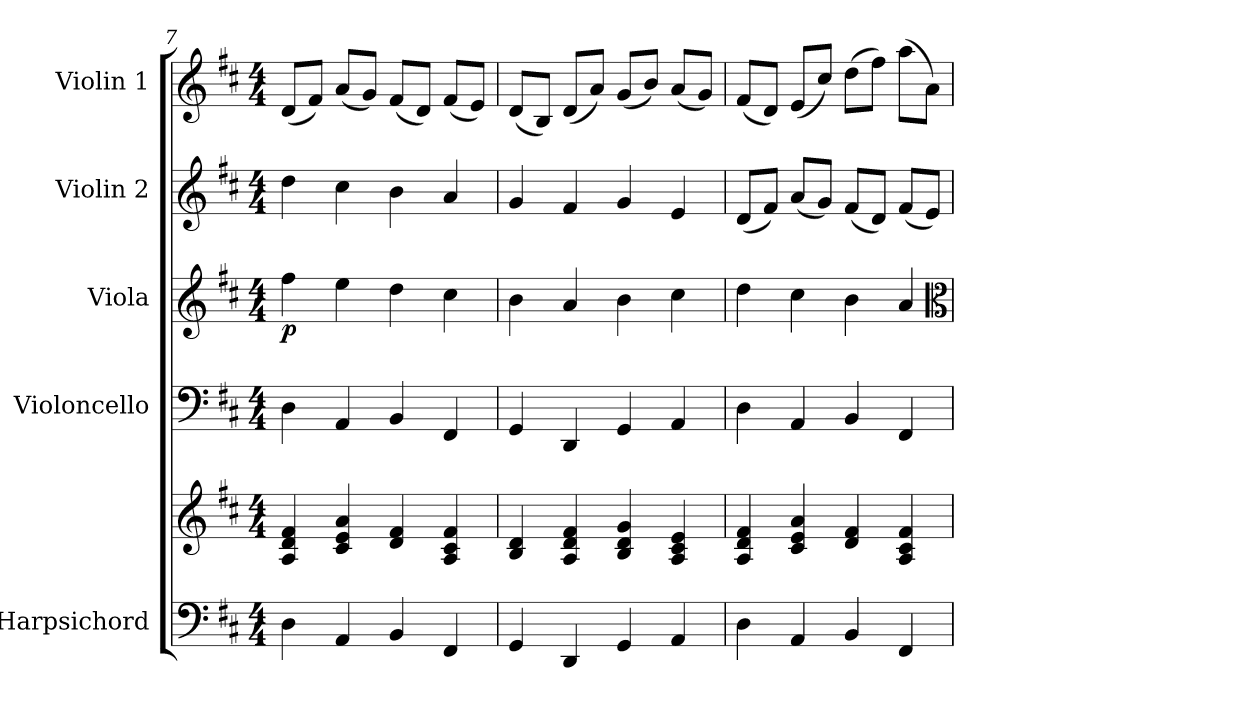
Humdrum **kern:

**kern	**kern	**kern	**kern	**dynam	**kern	**kern
*part5	*part5	*part4	*part3	*part3	*part2	*part1
*staff6	*staff5	*staff4	*staff3	*staff3	*staff2	*staff1
*I"Harpsichord	*	*I"Violoncello	*I"Viola	*	*I"Violin 2	*I"Violin 1
*I'Hch.	*	*I'Vlc.	*I'Vla.	*	*I'Vln. 2	*I'Vln. 1
*clefF4	*clefG2	*clefF4	*clefG2	*	*clefG2	*clefG2
*k[f#c#]	*k[f#c#]	*k[f#c#]	*k[f#c#]	*	*k[f#c#]	*k[f#c#]
*D:	*D:	*D:	*D:	*	*D:	*D:
*M4/4	*M4/4	*M4/4	*M4/4	*	*M4/4	*M4/4
=7	=7	=7	=7	=7	=7	=7
!	!	!	!	!LO:DY:b	!	!
4D\	4A/ 4d/ 4f#/	4D\	4ff#\	p	4dd\	(8d/L
.	.	.	.	.	.	8f#/J)
4AA/	4c#/ 4e/ 4a/	4AA/	4ee\	.	4cc#\	(8a/L
.	.	.	.	.	.	8g/J)
4BB/	4d/ 4f#/	4BB/	4dd\	.	4b\	(8f#/L
.	.	.	.	.	.	8d/J)
4FF#/	4A/ 4c#/ 4f#/	4FF#/	4cc#\	.	4a/	(8f#/L
.	.	.	.	.	.	8e/J)
=8	=8	=8	=8	=8	=8	=8
4GG/	4B/ 4d/	4GG/	4b\	.	4g/	(8d/L
.	.	.	.	.	.	8B/J)
4DD/	4A/ 4d/ 4f#/	4DD/	4a/	.	4f#/	(8d/L
.	.	.	.	.	.	8a/J)
4GG/	4B/ 4d/ 4g/	4GG/	4b\	.	4g/	(8g/L
.	.	.	.	.	.	8b/J)
4AA/	4A/ 4c#/ 4e/	4AA/	4cc#\	.	4e/	(8a/L
.	.	.	.	.	.	8g/J)
=9	=9	=9	=9	=9	=9	=9
4D\	4A/ 4d/ 4f#/	4D\	4dd\	.	(8d/L	(8f#/L
.	.	.	.	.	8f#/J)	8d/J)
4AA/	4c#/ 4e/ 4a/	4AA/	4cc#\	.	(8a/L	(8e/L
.	.	.	.	.	8g/J)	8cc#/J)
4BB/	4d/ 4f#/	4BB/	4b\	.	(8f#/L	(8dd\L
.	.	.	.	.	8d/J)	8ff#\J)
4FF#/	4A/ 4c#/ 4f#/	4FF#/	4a/	.	(8f#/L	(8aa\L
.	.	.	.	.	8e/J)	8a\J)
*	*	*	*clefC3	*	*	*
=	=	=	=	=	=	=
*-	*-	*-	*-	*-	*-	*-
